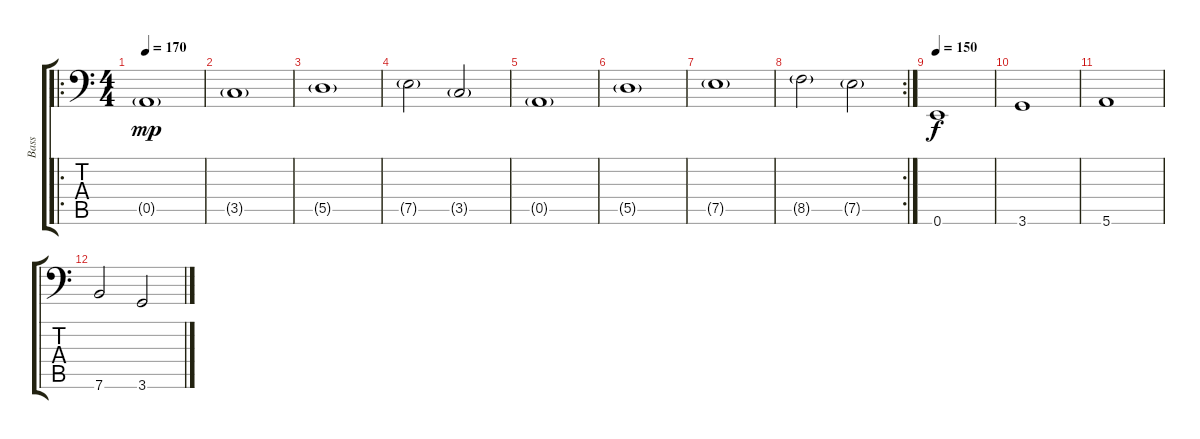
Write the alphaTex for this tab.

\track ("Bass" "Bass") {instrument fretlessbass}
\staff {score tabs}
\tuning (E3 B2 G2 D2 A1 E1) {hide}
\ro
\ts (4 4)
\tempo 170
\clef f4
\ks c
0.5{g}.1{dy mp} |
3.5{g}.1 |
5.5{g}.1 |
7.5{g}.2 3.5{g}.2 |
0.5{g}.1 |
5.5{g}.1 |
7.5{g}.1 |
\rc 2
8.5{g}.2 7.5{g}.2 |
\tempo 150
0.6.1{dy f} |
3.6.1 |
5.6.1 |
7.6.2 3.6.2
